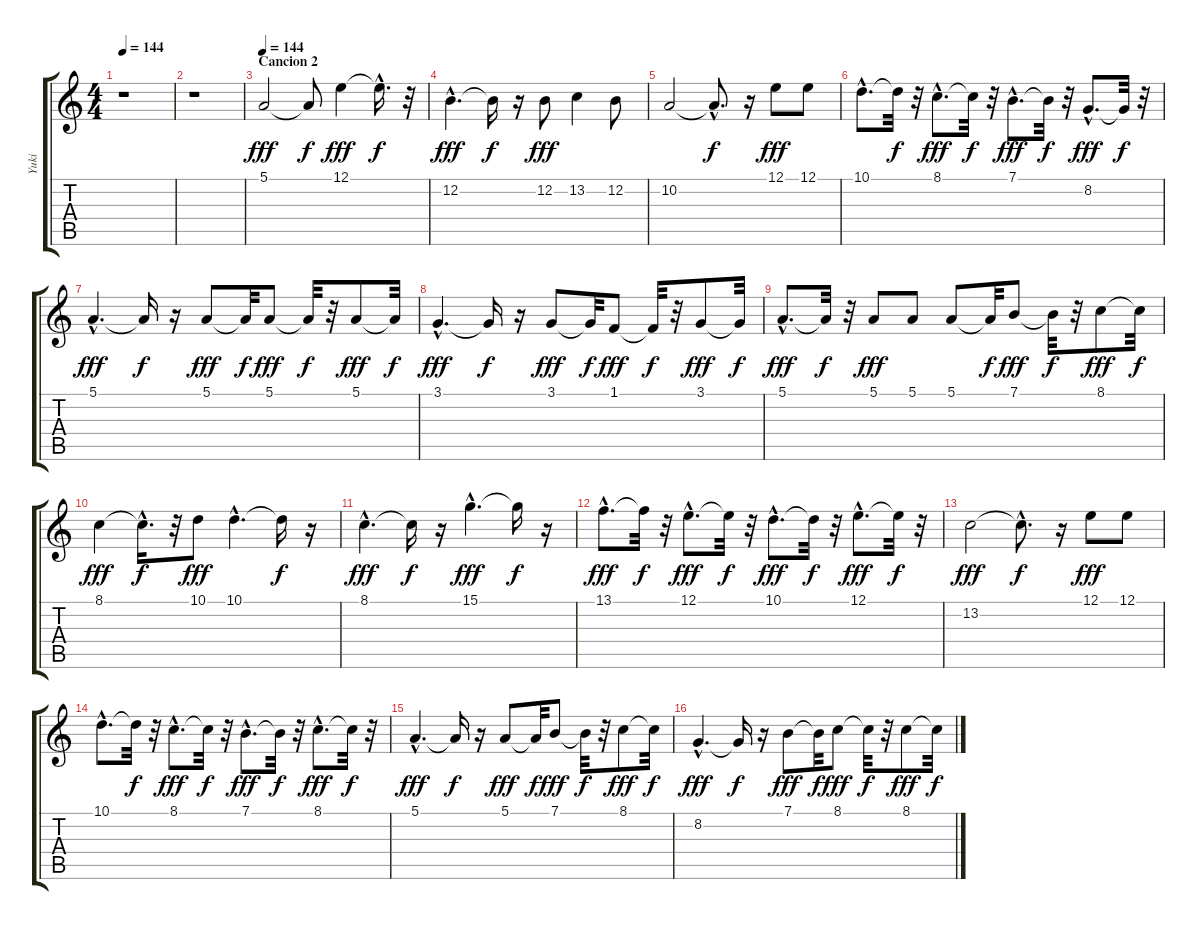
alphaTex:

\track ("Yuki" "Yuki") {instrument electricpiano1}
\staff {score tabs}
\tuning (E4 B3 G3 D3 A2 E2) {hide}
\ts (4 4)
\tempo 144
\clef g2
\ks c
r.1{dy f} |
r.1 |
\section ("" "Cancion 2")
\tempo 144
5.1.2{dy fff} 5.1{t}.8{dy f} 12.1.4{dy fff} 12.1{hac t}.16{d dy f} r.32 |
12.2{hac}.4{d dy fff} 12.2{t}.16{dy f} r.16 12.2.8{dy fff} 13.2.4 12.2.8 |
10.2.2 10.2{hac t}.8{d dy f} r.16 12.1.8{dy fff} 12.1.8 |
10.1{hac}.8{d} 10.1{t}.32{dy f} r.32 8.1{hac}.8{d dy fff} 8.1{t}.32{dy f} r.32 7.1{hac}.8{d dy fff} 7.1{t}.32{dy f} r.32 8.2{hac}.8{d dy fff} 8.2{t}.32{dy f} r.32 |
5.1{hac}.4{d dy fff} 5.1{t}.16{dy f} r.16 5.1.8{dy fff} 5.1{t}.32{dy f} 5.1.8{dy fff} 5.1{t}.32{dy f} r.32 5.1.8{dy fff} 5.1{t}.32{dy f} |
3.1{hac}.4{d dy fff} 3.1{t}.16{dy f} r.16 3.1.8{dy fff} 3.1{t}.32{dy f} 1.1.8{dy fff} 1.1{t}.32{dy f} r.32 3.1.8{dy fff} 3.1{t}.32{dy f} |
5.1{hac}.8{d dy fff} 5.1{t}.32{dy f} r.32 5.1.8{dy fff} 5.1.8 5.1.8 5.1{t}.32{dy f} 7.1.8{dy fff} 7.1{t}.32{dy f} r.32 8.1.8{dy fff} 8.1{t}.32{dy f} |
8.1.4{dy fff} 8.1{hac t}.16{d dy f} r.32 10.1.8{dy fff} 10.1{hac}.4{d} 10.1{t}.16{dy f} r.16 |
8.1{hac}.4{d dy fff} 8.1{t}.16{dy f} r.16 15.1{hac}.4{d dy fff} 15.1{t}.16{dy f} r.16 |
13.1{hac}.8{d dy fff} 13.1{t}.32{dy f} r.32 12.1{hac}.8{d dy fff} 12.1{t}.32{dy f} r.32 10.1{hac}.8{d dy fff} 10.1{t}.32{dy f} r.32 12.1{hac}.8{d dy fff} 12.1{t}.32{dy f} r.32 |
13.2.2{dy fff} 13.2{hac t}.8{d dy f} r.16 12.1.8{dy fff} 12.1.8 |
10.1{hac}.8{d} 10.1{t}.32{dy f} r.32 8.1{hac}.8{d dy fff} 8.1{t}.32{dy f} r.32 7.1{hac}.8{d dy fff} 7.1{t}.32{dy f} r.32 8.1{hac}.8{d dy fff} 8.1{t}.32{dy f} r.32 |
5.1{hac}.4{d dy fff} 5.1{t}.16{dy f} r.16 5.1.8{dy fff} 5.1{t}.32{dy f} 7.1.8{dy fff} 7.1{t}.32{dy f} r.32 8.1.8{dy fff} 8.1{t}.32{dy f} |
8.2{hac}.4{d dy fff} 8.2{t}.16{dy f} r.16 7.1.8{dy fff} 7.1{t}.32{dy f} 8.1.8{dy fff} 8.1{t}.32{dy f} r.32 8.1.8{dy fff} 8.1{t}.32{dy f}
